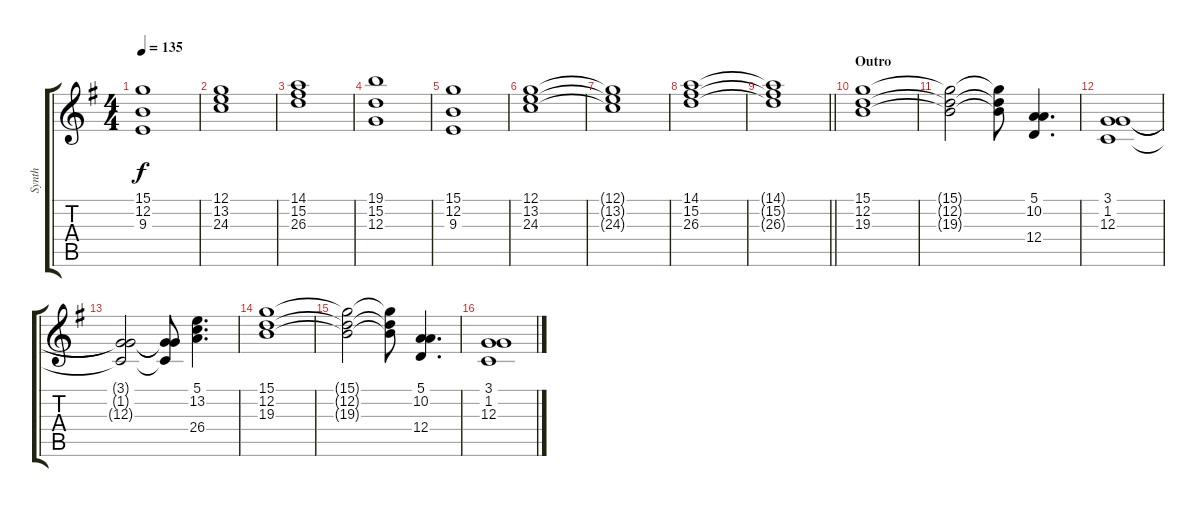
\track ("Synth" "Synth") {instrument synthstrings2}
\staff {score tabs}
\tuning (E4 B3 G3 D3 A2 E2) {hide}
\ts (4 4)
\tempo 135
\clef g2
\ks g
(15.1 12.2 9.3).1{dy f} |
(12.1 13.2 24.3).1 |
(14.1 15.2 26.3).1 |
(19.1 15.2 12.3).1 |
(15.1 12.2 9.3).1 |
(12.1 13.2 24.3).1 |
(12.1{t} 13.2{t} 24.3{t}).1 |
(14.1 15.2 26.3).1 |
\barLineRight lightlight
(14.1{t} 15.2{t} 26.3{t}).1 |
\section ("" "Outro")
(15.1 12.2 19.3).1 |
(15.1{t} 12.2{t} 19.3{t}).2 (15.1{t} 12.2{t} 19.3{t}).8 (5.1 10.2 12.4).4{d} |
(3.1 1.2 12.3).1 |
(3.1{t} 1.2{t} 12.3{t}).2 (3.1{t} 1.2{t} 12.3{t}).8 (5.1 13.2 26.4).4{d} |
(15.1 12.2 19.3).1 |
(15.1{t} 12.2{t} 19.3{t}).2 (15.1{t} 12.2{t} 19.3{t}).8 (5.1 10.2 12.4).4{d} |
(3.1 1.2 12.3).1
